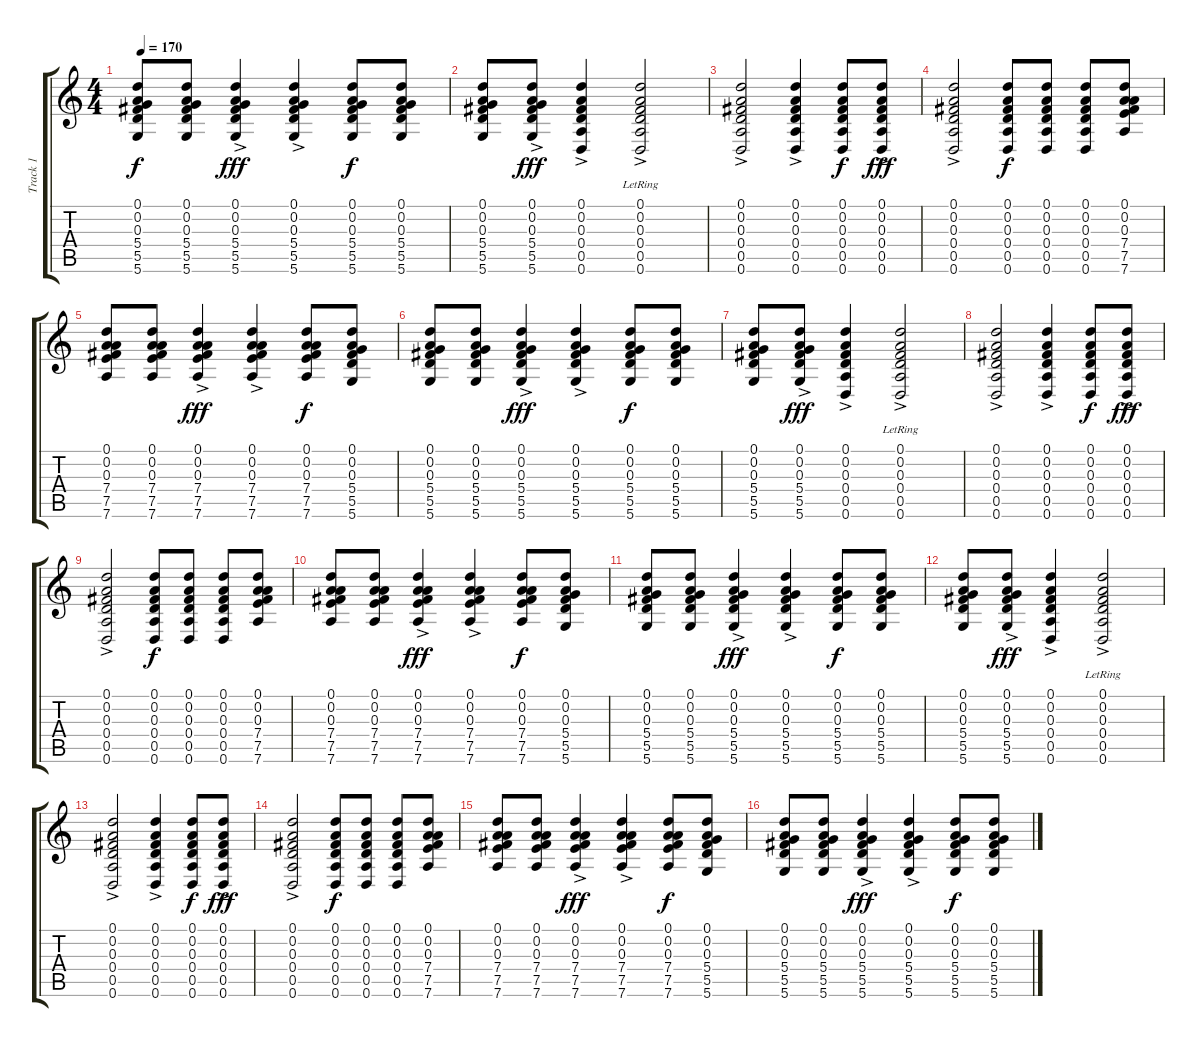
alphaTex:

\track ("Track 1" "Track 1") {instrument acousticguitarsteel}
\staff {score tabs}
\tuning (D4 A3 Gb3 D3 A2 D2) {hide}
\ts (4 4)
\tempo 170
\clef g2
\ks c
(0.1 0.2 0.3 5.4 5.5 5.6).8{dy f} (0.1 0.2 0.3 5.4 5.5 5.6).8 (0.1{ac} 0.2 0.3 5.4 5.5 5.6).4{dy fff} (0.1{ac} 0.2 0.3 5.4 5.5 5.6).4 (0.1 0.2 0.3 5.4 5.5 5.6).8{dy f} (0.1 0.2 0.3 5.4 5.5 5.6).8 |
(0.1 0.2 0.3 5.4 5.5 5.6).8 (0.1{ac} 0.2 0.3 5.4 5.5 5.6).8{dy fff} (0.1{ac} 0.2 0.3 0.4 0.5 0.6).4 (0.1{ac} 0.2 0.3 0.4{lr} 0.5 0.6).2 |
(0.1{ac} 0.2 0.3 0.4 0.5 0.6).2 (0.1{ac} 0.2 0.3 0.4 0.5 0.6).4 (0.1 0.2 0.3 0.4 0.5 0.6).8{dy f} (0.1{ac} 0.2 0.3 0.4 0.5 0.6).8{dy fff} |
(0.1{ac} 0.2 0.3 0.4 0.5 0.6).2 (0.1 0.2 0.3 0.4 0.5 0.6).8{dy f} (0.1 0.2 0.3 0.4 0.5 0.6).8 (0.1 0.2 0.3 0.4 0.5 0.6).8 (0.1 0.2 0.3 7.4 7.5 7.6).8 |
(0.1 0.2 0.3 7.4 7.5 7.6).8 (0.1 0.2 0.3 7.4 7.5 7.6).8 (0.1{ac} 0.2 0.3 7.4 7.5 7.6).4{dy fff} (0.1{ac} 0.2 0.3 7.4 7.5 7.6).4 (0.1 0.2 0.3 7.4 7.5 7.6).8{dy f} (0.1 0.2 0.3 5.4 5.5 5.6).8 |
(0.1 0.2 0.3 5.4 5.5 5.6).8 (0.1 0.2 0.3 5.4 5.5 5.6).8 (0.1{ac} 0.2 0.3 5.4 5.5 5.6).4{dy fff} (0.1{ac} 0.2 0.3 5.4 5.5 5.6).4 (0.1 0.2 0.3 5.4 5.5 5.6).8{dy f} (0.1 0.2 0.3 5.4 5.5 5.6).8 |
(0.1 0.2 0.3 5.4 5.5 5.6).8 (0.1{ac} 0.2 0.3 5.4 5.5 5.6).8{dy fff} (0.1{ac} 0.2 0.3 0.4 0.5 0.6).4 (0.1{ac} 0.2 0.3 0.4{lr} 0.5 0.6).2 |
(0.1{ac} 0.2 0.3 0.4 0.5 0.6).2 (0.1{ac} 0.2 0.3 0.4 0.5 0.6).4 (0.1 0.2 0.3 0.4 0.5 0.6).8{dy f} (0.1{ac} 0.2 0.3 0.4 0.5 0.6).8{dy fff} |
(0.1{ac} 0.2 0.3 0.4 0.5 0.6).2 (0.1 0.2 0.3 0.4 0.5 0.6).8{dy f} (0.1 0.2 0.3 0.4 0.5 0.6).8 (0.1 0.2 0.3 0.4 0.5 0.6).8 (0.1 0.2 0.3 7.4 7.5 7.6).8 |
(0.1 0.2 0.3 7.4 7.5 7.6).8 (0.1 0.2 0.3 7.4 7.5 7.6).8 (0.1{ac} 0.2 0.3 7.4 7.5 7.6).4{dy fff} (0.1{ac} 0.2 0.3 7.4 7.5 7.6).4 (0.1 0.2 0.3 7.4 7.5 7.6).8{dy f} (0.1 0.2 0.3 5.4 5.5 5.6).8 |
(0.1 0.2 0.3 5.4 5.5 5.6).8 (0.1 0.2 0.3 5.4 5.5 5.6).8 (0.1{ac} 0.2 0.3 5.4 5.5 5.6).4{dy fff} (0.1{ac} 0.2 0.3 5.4 5.5 5.6).4 (0.1 0.2 0.3 5.4 5.5 5.6).8{dy f} (0.1 0.2 0.3 5.4 5.5 5.6).8 |
(0.1 0.2 0.3 5.4 5.5 5.6).8 (0.1{ac} 0.2 0.3 5.4 5.5 5.6).8{dy fff} (0.1{ac} 0.2 0.3 0.4 0.5 0.6).4 (0.1{ac} 0.2 0.3 0.4{lr} 0.5 0.6).2 |
(0.1{ac} 0.2 0.3 0.4 0.5 0.6).2 (0.1{ac} 0.2 0.3 0.4 0.5 0.6).4 (0.1 0.2 0.3 0.4 0.5 0.6).8{dy f} (0.1{ac} 0.2 0.3 0.4 0.5 0.6).8{dy fff} |
(0.1{ac} 0.2 0.3 0.4 0.5 0.6).2 (0.1 0.2 0.3 0.4 0.5 0.6).8{dy f} (0.1 0.2 0.3 0.4 0.5 0.6).8 (0.1 0.2 0.3 0.4 0.5 0.6).8 (0.1 0.2 0.3 7.4 7.5 7.6).8 |
(0.1 0.2 0.3 7.4 7.5 7.6).8 (0.1 0.2 0.3 7.4 7.5 7.6).8 (0.1{ac} 0.2 0.3 7.4 7.5 7.6).4{dy fff} (0.1{ac} 0.2 0.3 7.4 7.5 7.6).4 (0.1 0.2 0.3 7.4 7.5 7.6).8{dy f} (0.1 0.2 0.3 5.4 5.5 5.6).8 |
(0.1 0.2 0.3 5.4 5.5 5.6).8 (0.1 0.2 0.3 5.4 5.5 5.6).8 (0.1{ac} 0.2 0.3 5.4 5.5 5.6).4{dy fff} (0.1{ac} 0.2 0.3 5.4 5.5 5.6).4 (0.1 0.2 0.3 5.4 5.5 5.6).8{dy f} (0.1 0.2 0.3 5.4 5.5 5.6).8
